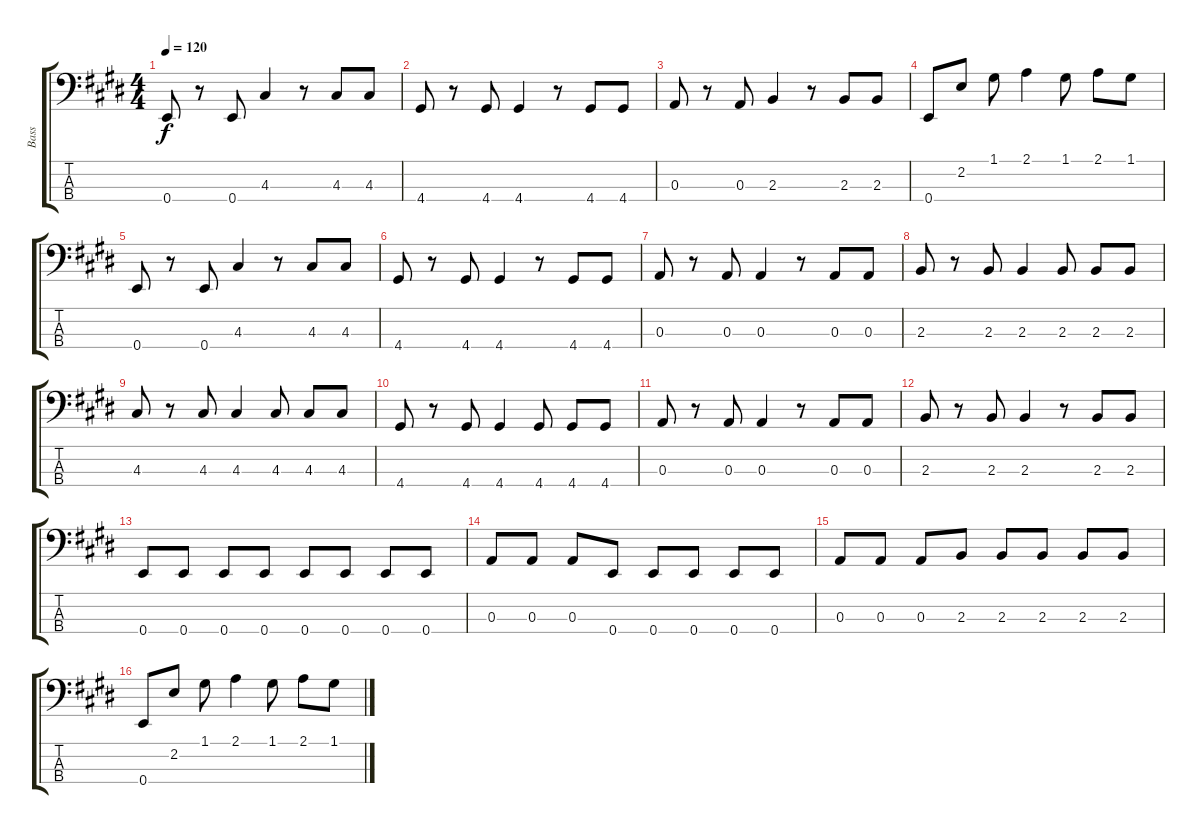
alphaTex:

\track ("Bass" "Bass") {instrument electricbassfinger}
\staff {score tabs}
\tuning (G2 D2 A1 E1) {hide}
\ts (4 4)
\tempo 120
\clef f4
\ks e
0.4.8{dy f} r.8 0.4.8 4.3.4 r.8 4.3.8 4.3.8 |
4.4.8 r.8 4.4.8 4.4.4 r.8 4.4.8 4.4.8 |
0.3.8 r.8 0.3.8 2.3.4 r.8 2.3.8 2.3.8 |
0.4.8 2.2.8 1.1.8 2.1.4 1.1.8 2.1.8 1.1.8 |
0.4.8 r.8 0.4.8 4.3.4 r.8 4.3.8 4.3.8 |
4.4.8 r.8 4.4.8 4.4.4 r.8 4.4.8 4.4.8 |
0.3.8 r.8 0.3.8 0.3.4 r.8 0.3.8 0.3.8 |
2.3.8 r.8 2.3.8 2.3.4 2.3.8 2.3.8 2.3.8 |
4.3.8 r.8 4.3.8 4.3.4 4.3.8 4.3.8 4.3.8 |
4.4.8 r.8 4.4.8 4.4.4 4.4.8 4.4.8 4.4.8 |
0.3.8 r.8 0.3.8 0.3.4 r.8 0.3.8 0.3.8 |
2.3.8 r.8 2.3.8 2.3.4 r.8 2.3.8 2.3.8 |
0.4.8 0.4.8 0.4.8 0.4.8 0.4.8 0.4.8 0.4.8 0.4.8 |
0.3.8 0.3.8 0.3.8 0.4.8 0.4.8 0.4.8 0.4.8 0.4.8 |
0.3.8 0.3.8 0.3.8 2.3.8 2.3.8 2.3.8 2.3.8 2.3.8 |
0.4.8 2.2.8 1.1.8 2.1.4 1.1.8 2.1.8 1.1.8
